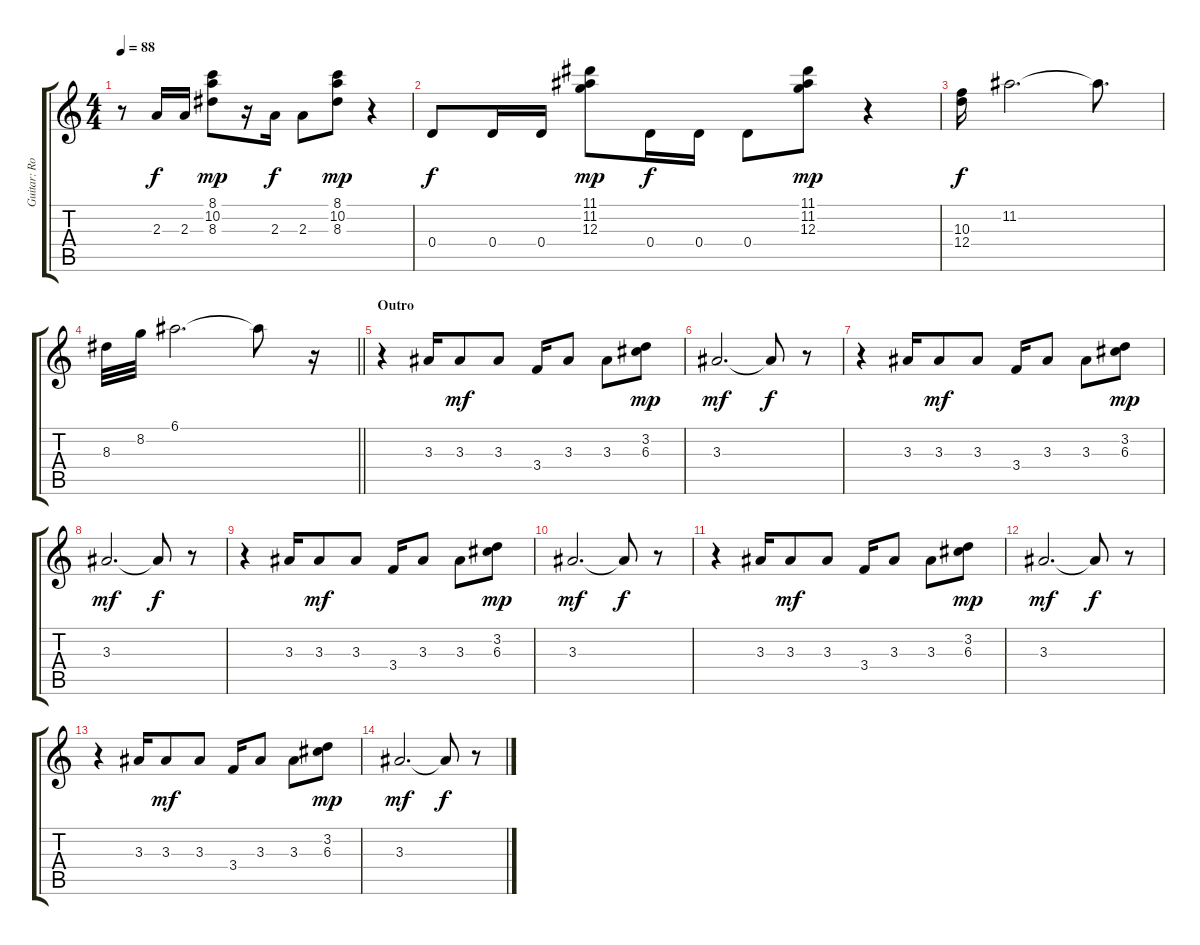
\track ("Guitar: Robert White" "Guitar: Ro") {instrument electricguitarclean}
\staff {score tabs}
\tuning (E4 B3 G3 D3 A2 E2) {hide}
\ts (4 4)
\tempo 88
\clef g2
\ks c
r.8{dy mp} 2.3.16{dy f} 2.3.16 (8.1 10.2 8.3).8{dy mp} r.16 2.3.16{dy f} 2.3.8 (8.1 10.2 8.3).8{dy mp} r.4 |
0.4.8{dy f} 0.4.16 0.4.16 (11.1 11.2 12.3).8{dy mp} 0.4.16{dy f} 0.4.16 0.4.8 (11.1 11.2 12.3).8{dy mp} r.4 |
(10.3 12.4).16{dy f} 11.2.2{d} 11.2{t}.8{d} |
\barLineRight lightlight
8.3.32 8.2.32 6.1.2{d} 6.1{t}.8 r.16 |
\section ("" "Outro")
r.4 3.3.16 3.3.8{dy mf} 3.3.8 3.4.16 3.3.8 3.3.8 (3.2 6.3).8{dy mp} |
3.3.2{d dy mf} 3.3{t}.8{dy f} r.8 |
r.4 3.3.16 3.3.8{dy mf} 3.3.8 3.4.16 3.3.8 3.3.8 (3.2 6.3).8{dy mp} |
3.3.2{d dy mf} 3.3{t}.8{dy f} r.8 |
r.4 3.3.16 3.3.8{dy mf} 3.3.8 3.4.16 3.3.8 3.3.8 (3.2 6.3).8{dy mp} |
3.3.2{d dy mf} 3.3{t}.8{dy f} r.8 |
r.4 3.3.16 3.3.8{dy mf} 3.3.8 3.4.16 3.3.8 3.3.8 (3.2 6.3).8{dy mp} |
3.3.2{d dy mf volume 0} 3.3{t}.8{dy f} r.8 |
r.4 3.3.16 3.3.8{dy mf} 3.3.8 3.4.16 3.3.8 3.3.8 (3.2 6.3).8{dy mp} |
3.3.2{d dy mf} 3.3{t}.8{dy f} r.8
